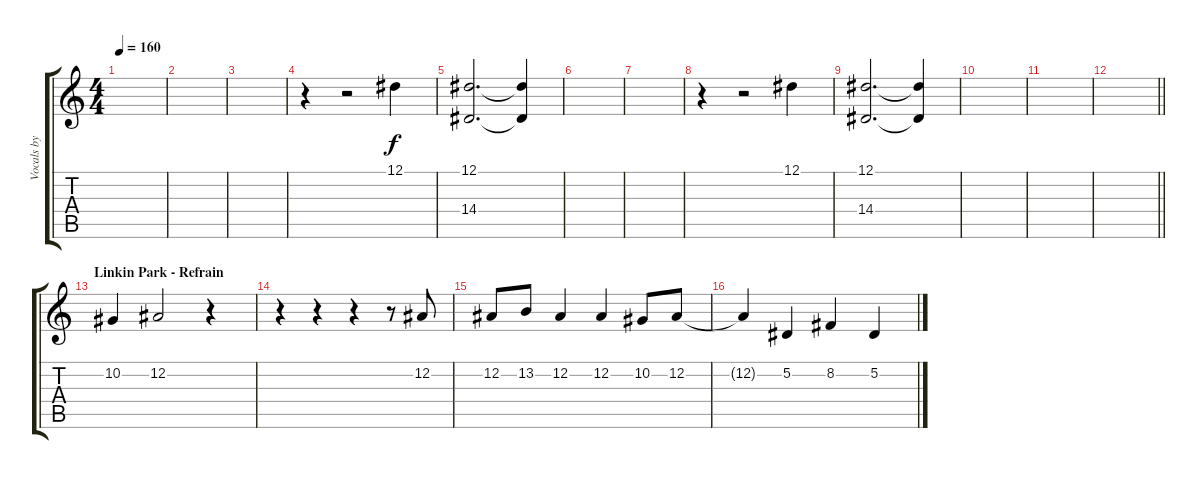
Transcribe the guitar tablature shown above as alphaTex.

\track ("Vocals by Chester Bennington" "Vocals by ") {instrument lead8bassandlead}
\staff {score tabs}
\tuning (Eb4 Bb3 Gb3 Db3 Ab2 Db2) {hide}
\ts (4 4)
\tempo 160
\clef g2
\ks c
|
|
|
r.4 r.2 12.1.4 |
(12.1 14.4).2{d} (12.1{t} 14.4{t}).4 |
|
|
r.4 r.2 12.1.4 |
(12.1 14.4).2{d} (12.1{t} 14.4{t}).4 |
|
|
\barLineRight lightlight
|
\section ("" "Linkin Park - Refrain")
10.2.4 12.2.2 r.4 |
r.4 r.4 r.4 r.8 12.2.8 |
12.2.8 13.2.8 12.2.4 12.2.4 10.2.8 12.2.8 |
12.2{t}.4 5.2.4 8.2.4 5.2.4
